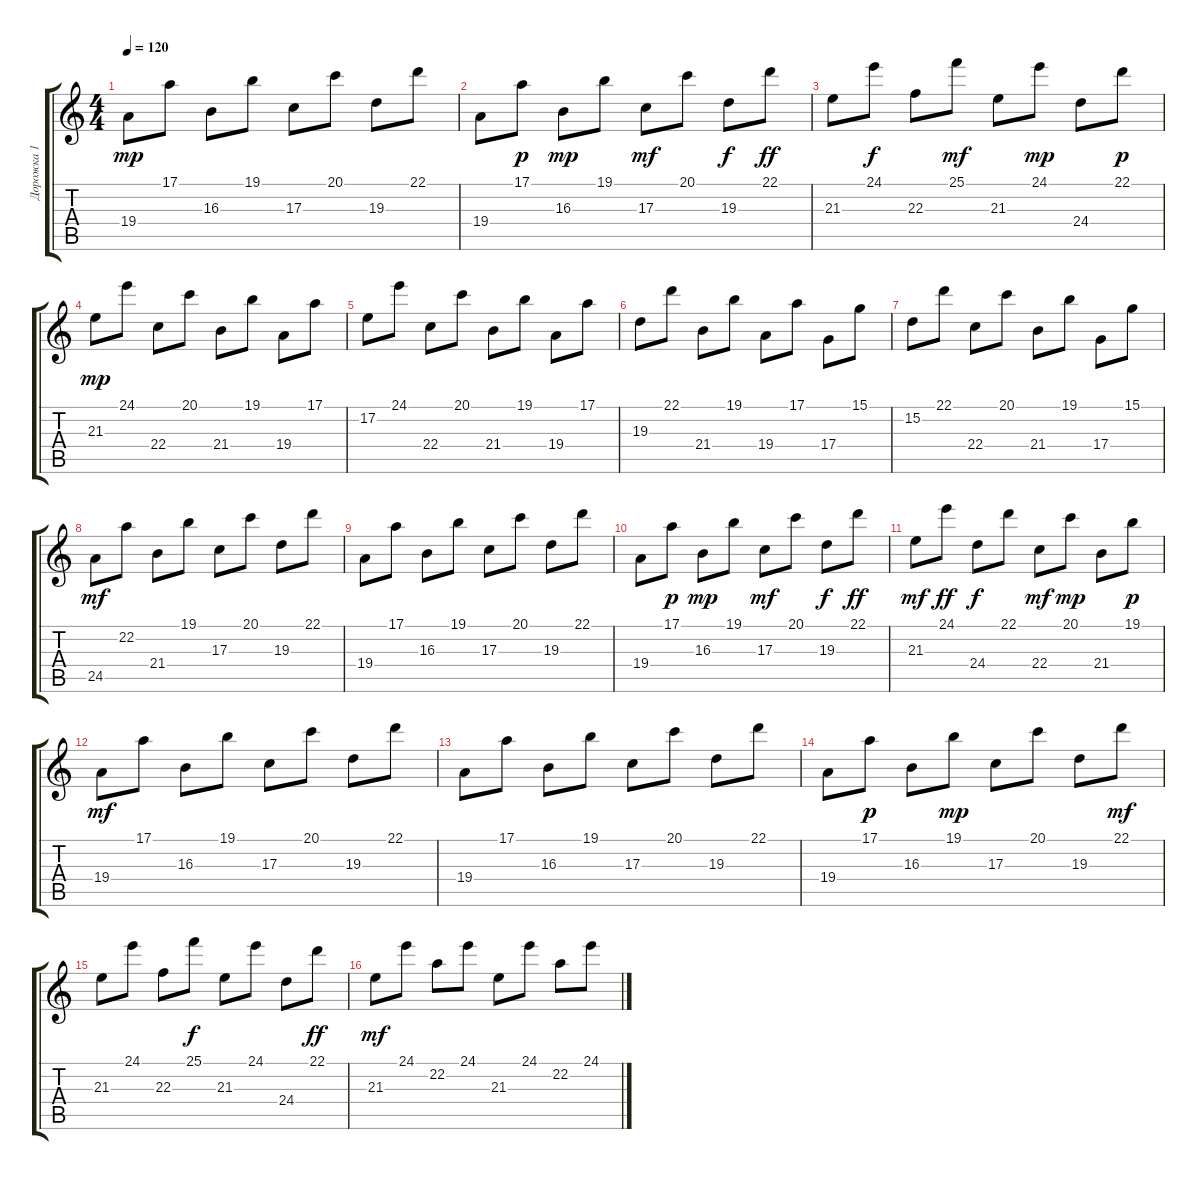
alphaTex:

\track ("Дорожка 1" "Дорожка 1") {instrument acousticgrandpiano}
\staff {score tabs}
\tuning (E4 B3 G3 D3 A2 E2) {hide}
\ts (4 4)
\tempo 120
\clef g2
\ks c
19.4.8{dy mp} 17.1.8 16.3.8 19.1.8 17.3.8 20.1.8 19.3.8 22.1.8 |
19.4.8 17.1.8{dy p} 16.3.8{dy mp} 19.1.8 17.3.8{dy mf} 20.1.8 19.3.8{dy f} 22.1.8{dy ff} |
21.3.8 24.1.8{dy f} 22.3.8 25.1.8{dy mf} 21.3.8 24.1.8{dy mp} 24.4.8 22.1.8{dy p} |
21.3.8{dy mp} 24.1.8 22.4.8 20.1.8 21.4.8 19.1.8 19.4.8 17.1.8 |
17.2.8 24.1.8 22.4.8 20.1.8 21.4.8 19.1.8 19.4.8 17.1.8 |
19.3.8 22.1.8 21.4.8 19.1.8 19.4.8 17.1.8 17.4.8 15.1.8 |
15.2.8 22.1.8 22.4.8 20.1.8 21.4.8 19.1.8 17.4.8 15.1.8 |
24.5.8{dy mf} 22.2.8 21.4.8 19.1.8 17.3.8 20.1.8 19.3.8 22.1.8 |
19.4.8 17.1.8 16.3.8 19.1.8 17.3.8 20.1.8 19.3.8 22.1.8 |
19.4.8 17.1.8{dy p} 16.3.8{dy mp} 19.1.8 17.3.8{dy mf} 20.1.8 19.3.8{dy f} 22.1.8{dy ff} |
21.3.8{dy mf} 24.1.8{dy ff} 24.4.8{dy f} 22.1.8 22.4.8{dy mf} 20.1.8{dy mp} 21.4.8 19.1.8{dy p} |
19.4.8{dy mf} 17.1.8 16.3.8 19.1.8 17.3.8 20.1.8 19.3.8 22.1.8 |
19.4.8 17.1.8 16.3.8 19.1.8 17.3.8 20.1.8 19.3.8 22.1.8 |
19.4.8 17.1.8{dy p} 16.3.8 19.1.8{dy mp} 17.3.8 20.1.8 19.3.8 22.1.8{dy mf} |
21.3.8 24.1.8 22.3.8 25.1.8{dy f} 21.3.8 24.1.8 24.4.8 22.1.8{dy ff} |
21.3.8{dy mf} 24.1.8 22.2.8 24.1.8 21.3.8 24.1.8 22.2.8 24.1.8
